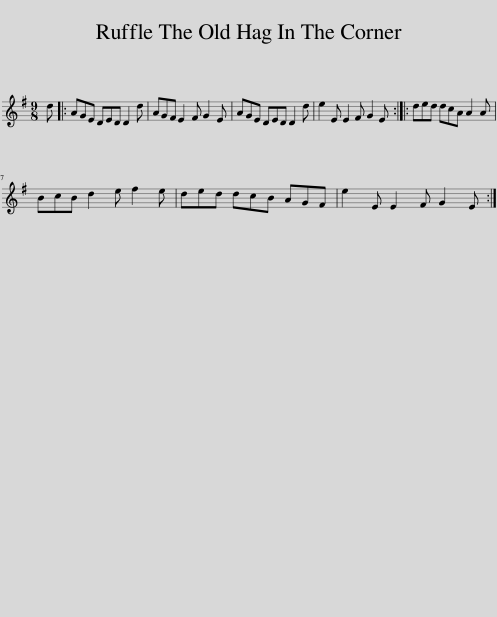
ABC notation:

X:1
L:1/8
M:9/8
I:linebreak $
K:G
V:1 treble
V:1
 d |: AGE DED D2 d | AGF E2 F G2 E | AGE DED D2 d | e2 E E2 F G2 E :: %5
 ded dcA A2 A |$ BcB d2 e f2 e | ded dcB AGF | e2 E E2 F G2 E :| %9
